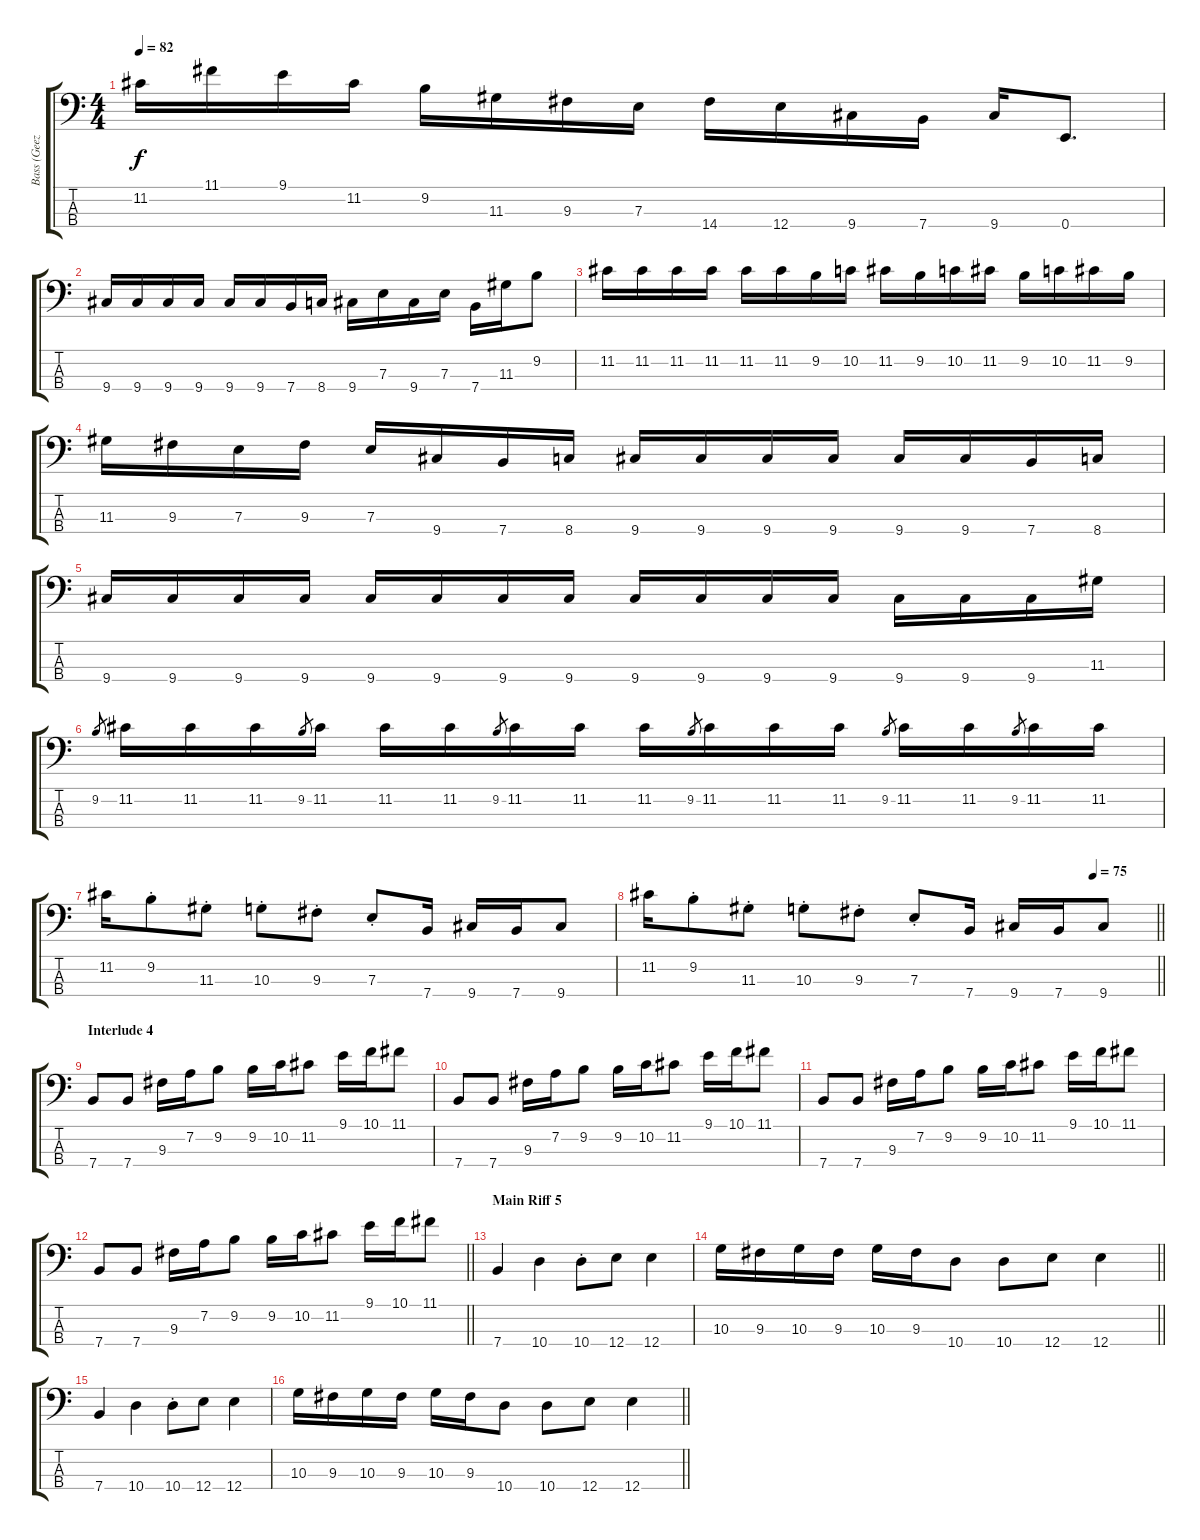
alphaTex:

\track ("Bass (Geezer Butler)" "Bass (Geez") {instrument electricbasspick}
\staff {score tabs}
\tuning (G2 D2 A1 E1) {hide}
\ts (4 4)
\tempo 82
\clef f4
\ks c
11.2.16{dy f} 11.1.16 9.1.16 11.2.16 9.2.16 11.3.16 9.3.16 7.3.16 14.4.16 12.4.16 9.4.16 7.4.16 9.4.16 0.4.8{d} |
9.4.16 9.4.16 9.4.16 9.4.16 9.4.16 9.4.16 7.4.16 8.4.16 9.4.16 7.3.16 9.4.16 7.3.16 7.4.16 11.3.16 9.2.8 |
11.2.16 11.2.16 11.2.16 11.2.16 11.2.16 11.2.16 9.2.16 10.2.16 11.2.16 9.2.16 10.2.16 11.2.16 9.2.16 10.2.16 11.2.16 9.2.16 |
11.3.16 9.3.16 7.3.16 9.3.16 7.3.16 9.4.16 7.4.16 8.4.16 9.4.16 9.4.16 9.4.16 9.4.16 9.4.16 9.4.16 7.4.16 8.4.16 |
9.4.16 9.4.16 9.4.16 9.4.16 9.4.16 9.4.16 9.4.16 9.4.16 9.4.16 9.4.16 9.4.16 9.4.16 9.4.16 9.4.16 9.4.16 11.3.16 |
9.2.8{gr} 11.2.16 11.2.16 11.2.16 9.2.8{gr} 11.2.16 11.2.16 11.2.16 9.2.8{gr} 11.2.16 11.2.16 11.2.16 9.2.8{gr} 11.2.16 11.2.16 11.2.16 9.2.8{gr} 11.2.16 11.2.16 9.2.8{gr} 11.2.16 11.2.16 |
11.2.16 9.2{st}.8 11.3{st}.8 10.3{st}.8 9.3{st}.8 7.3{st}.8 7.4.16 9.4.16 7.4.16 9.4.8 |
\tempo (75 0.875)
\barLineRight lightlight
11.2.16 9.2{st}.8 11.3{st}.8 10.3{st}.8 9.3{st}.8 7.3{st}.8 7.4.16 9.4.16 7.4.16 9.4.8 |
\section ("" "Interlude 4")
7.4.8 7.4.8 9.3.16 7.2.16 9.2.8 9.2.16 10.2.16 11.2.8 9.1.16 10.1.16 11.1.8 |
7.4.8 7.4.8 9.3.16 7.2.16 9.2.8 9.2.16 10.2.16 11.2.8 9.1.16 10.1.16 11.1.8 |
7.4.8 7.4.8 9.3.16 7.2.16 9.2.8 9.2.16 10.2.16 11.2.8 9.1.16 10.1.16 11.1.8 |
\barLineRight lightlight
7.4.8 7.4.8 9.3.16 7.2.16 9.2.8 9.2.16 10.2.16 11.2.8 9.1.16 10.1.16 11.1.8 |
\section ("" "Main Riff 5")
7.4.4 10.4.4 10.4{st}.8 12.4.8 12.4.4 |
\barLineRight lightlight
10.3.16 9.3.16 10.3.16 9.3.16 10.3.16 9.3.16 10.4.8 10.4.8 12.4.8 12.4.4 |
7.4.4 10.4.4 10.4{st}.8 12.4.8 12.4.4 |
\barLineRight lightlight
10.3.16 9.3.16 10.3.16 9.3.16 10.3.16 9.3.16 10.4.8 10.4.8 12.4.8 12.4.4
